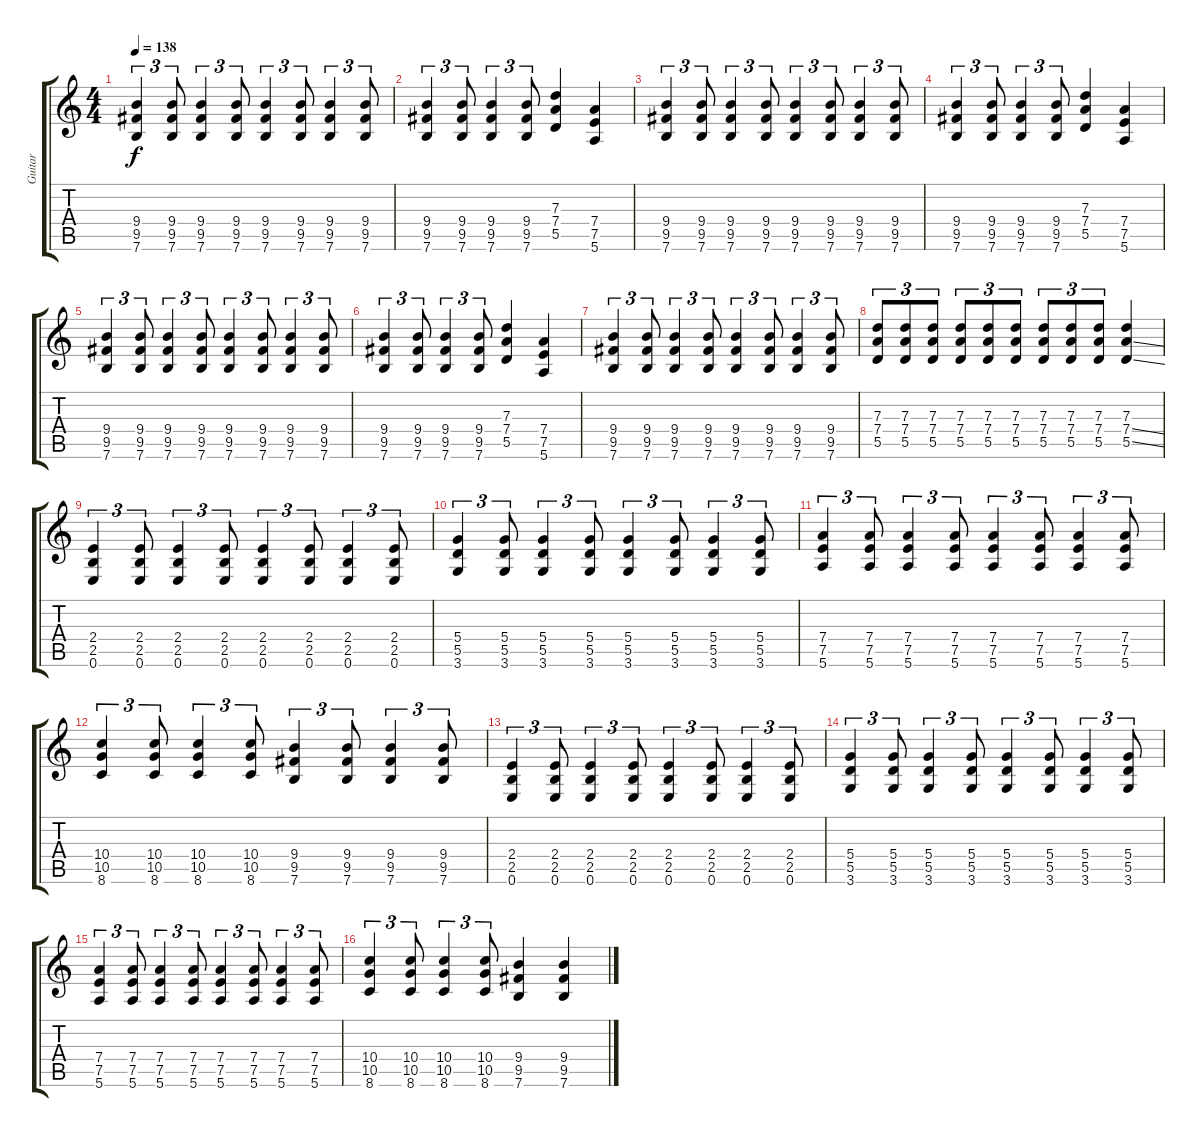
\track ("Guitar" "Guitar") {instrument distortionguitar}
\staff {score tabs}
\tuning (E4 B3 G3 D3 A2 E2) {hide}
\ts (4 4)
\tempo 138
\clef g2
\ks c
(9.4 9.5 7.6).4{tu (3 2) dy f} (9.4 9.5 7.6).8{tu (3 2)} (9.4 9.5 7.6).4{tu (3 2)} (9.4 9.5 7.6).8{tu (3 2)} (9.4 9.5 7.6).4{tu (3 2)} (9.4 9.5 7.6).8{tu (3 2)} (9.4 9.5 7.6).4{tu (3 2)} (9.4 9.5 7.6).8{tu (3 2)} |
(9.4 9.5 7.6).4{tu (3 2)} (9.4 9.5 7.6).8{tu (3 2)} (9.4 9.5 7.6).4{tu (3 2)} (9.4 9.5 7.6).8{tu (3 2)} (7.3 7.4 5.5).4 (7.4 7.5 5.6).4 |
(9.4 9.5 7.6).4{tu (3 2)} (9.4 9.5 7.6).8{tu (3 2)} (9.4 9.5 7.6).4{tu (3 2)} (9.4 9.5 7.6).8{tu (3 2)} (9.4 9.5 7.6).4{tu (3 2)} (9.4 9.5 7.6).8{tu (3 2)} (9.4 9.5 7.6).4{tu (3 2)} (9.4 9.5 7.6).8{tu (3 2)} |
(9.4 9.5 7.6).4{tu (3 2)} (9.4 9.5 7.6).8{tu (3 2)} (9.4 9.5 7.6).4{tu (3 2)} (9.4 9.5 7.6).8{tu (3 2)} (7.3 7.4 5.5).4 (7.4 7.5 5.6).4 |
(9.4 9.5 7.6).4{tu (3 2)} (9.4 9.5 7.6).8{tu (3 2)} (9.4 9.5 7.6).4{tu (3 2)} (9.4 9.5 7.6).8{tu (3 2)} (9.4 9.5 7.6).4{tu (3 2)} (9.4 9.5 7.6).8{tu (3 2)} (9.4 9.5 7.6).4{tu (3 2)} (9.4 9.5 7.6).8{tu (3 2)} |
(9.4 9.5 7.6).4{tu (3 2)} (9.4 9.5 7.6).8{tu (3 2)} (9.4 9.5 7.6).4{tu (3 2)} (9.4 9.5 7.6).8{tu (3 2)} (7.3 7.4 5.5).4 (7.4 7.5 5.6).4 |
(9.4 9.5 7.6).4{tu (3 2)} (9.4 9.5 7.6).8{tu (3 2)} (9.4 9.5 7.6).4{tu (3 2)} (9.4 9.5 7.6).8{tu (3 2)} (9.4 9.5 7.6).4{tu (3 2)} (9.4 9.5 7.6).8{tu (3 2)} (9.4 9.5 7.6).4{tu (3 2)} (9.4 9.5 7.6).8{tu (3 2)} |
(7.3 7.4 5.5).8{tu (3 2)} (7.3 7.4 5.5).8{tu (3 2)} (7.3 7.4 5.5).8{tu (3 2)} (7.3 7.4 5.5).8{tu (3 2)} (7.3 7.4 5.5).8{tu (3 2)} (7.3 7.4 5.5).8{tu (3 2)} (7.3 7.4 5.5).8{tu (3 2)} (7.3 7.4 5.5).8{tu (3 2)} (7.3 7.4 5.5).8{tu (3 2)} (7.3 7.4{ss} 5.5{ss}).4 |
(2.4 2.5 0.6).4{tu (3 2)} (2.4 2.5 0.6).8{tu (3 2)} (2.4 2.5 0.6).4{tu (3 2)} (2.4 2.5 0.6).8{tu (3 2)} (2.4 2.5 0.6).4{tu (3 2)} (2.4 2.5 0.6).8{tu (3 2)} (2.4 2.5 0.6).4{tu (3 2)} (2.4 2.5 0.6).8{tu (3 2)} |
(5.4 5.5 3.6).4{tu (3 2)} (5.4 5.5 3.6).8{tu (3 2)} (5.4 5.5 3.6).4{tu (3 2)} (5.4 5.5 3.6).8{tu (3 2)} (5.4 5.5 3.6).4{tu (3 2)} (5.4 5.5 3.6).8{tu (3 2)} (5.4 5.5 3.6).4{tu (3 2)} (5.4 5.5 3.6).8{tu (3 2)} |
(7.4 7.5 5.6).4{tu (3 2)} (7.4 7.5 5.6).8{tu (3 2)} (7.4 7.5 5.6).4{tu (3 2)} (7.4 7.5 5.6).8{tu (3 2)} (7.4 7.5 5.6).4{tu (3 2)} (7.4 7.5 5.6).8{tu (3 2)} (7.4 7.5 5.6).4{tu (3 2)} (7.4 7.5 5.6).8{tu (3 2)} |
(10.4 10.5 8.6).4{tu (3 2)} (10.4 10.5 8.6).8{tu (3 2)} (10.4 10.5 8.6).4{tu (3 2)} (10.4 10.5 8.6).8{tu (3 2)} (9.4 9.5 7.6).4{tu (3 2)} (9.4 9.5 7.6).8{tu (3 2)} (9.4 9.5 7.6).4{tu (3 2)} (9.4 9.5 7.6).8{tu (3 2)} |
(2.4 2.5 0.6).4{tu (3 2)} (2.4 2.5 0.6).8{tu (3 2)} (2.4 2.5 0.6).4{tu (3 2)} (2.4 2.5 0.6).8{tu (3 2)} (2.4 2.5 0.6).4{tu (3 2)} (2.4 2.5 0.6).8{tu (3 2)} (2.4 2.5 0.6).4{tu (3 2)} (2.4 2.5 0.6).8{tu (3 2)} |
(5.4 5.5 3.6).4{tu (3 2)} (5.4 5.5 3.6).8{tu (3 2)} (5.4 5.5 3.6).4{tu (3 2)} (5.4 5.5 3.6).8{tu (3 2)} (5.4 5.5 3.6).4{tu (3 2)} (5.4 5.5 3.6).8{tu (3 2)} (5.4 5.5 3.6).4{tu (3 2)} (5.4 5.5 3.6).8{tu (3 2)} |
(7.4 7.5 5.6).4{tu (3 2)} (7.4 7.5 5.6).8{tu (3 2)} (7.4 7.5 5.6).4{tu (3 2)} (7.4 7.5 5.6).8{tu (3 2)} (7.4 7.5 5.6).4{tu (3 2)} (7.4 7.5 5.6).8{tu (3 2)} (7.4 7.5 5.6).4{tu (3 2)} (7.4 7.5 5.6).8{tu (3 2)} |
(10.4 10.5 8.6).4{tu (3 2)} (10.4 10.5 8.6).8{tu (3 2)} (10.4 10.5 8.6).4{tu (3 2)} (10.4 10.5 8.6).8{tu (3 2)} (9.4 9.5 7.6).4 (9.4{ss} 9.5{ss} 7.6).4
